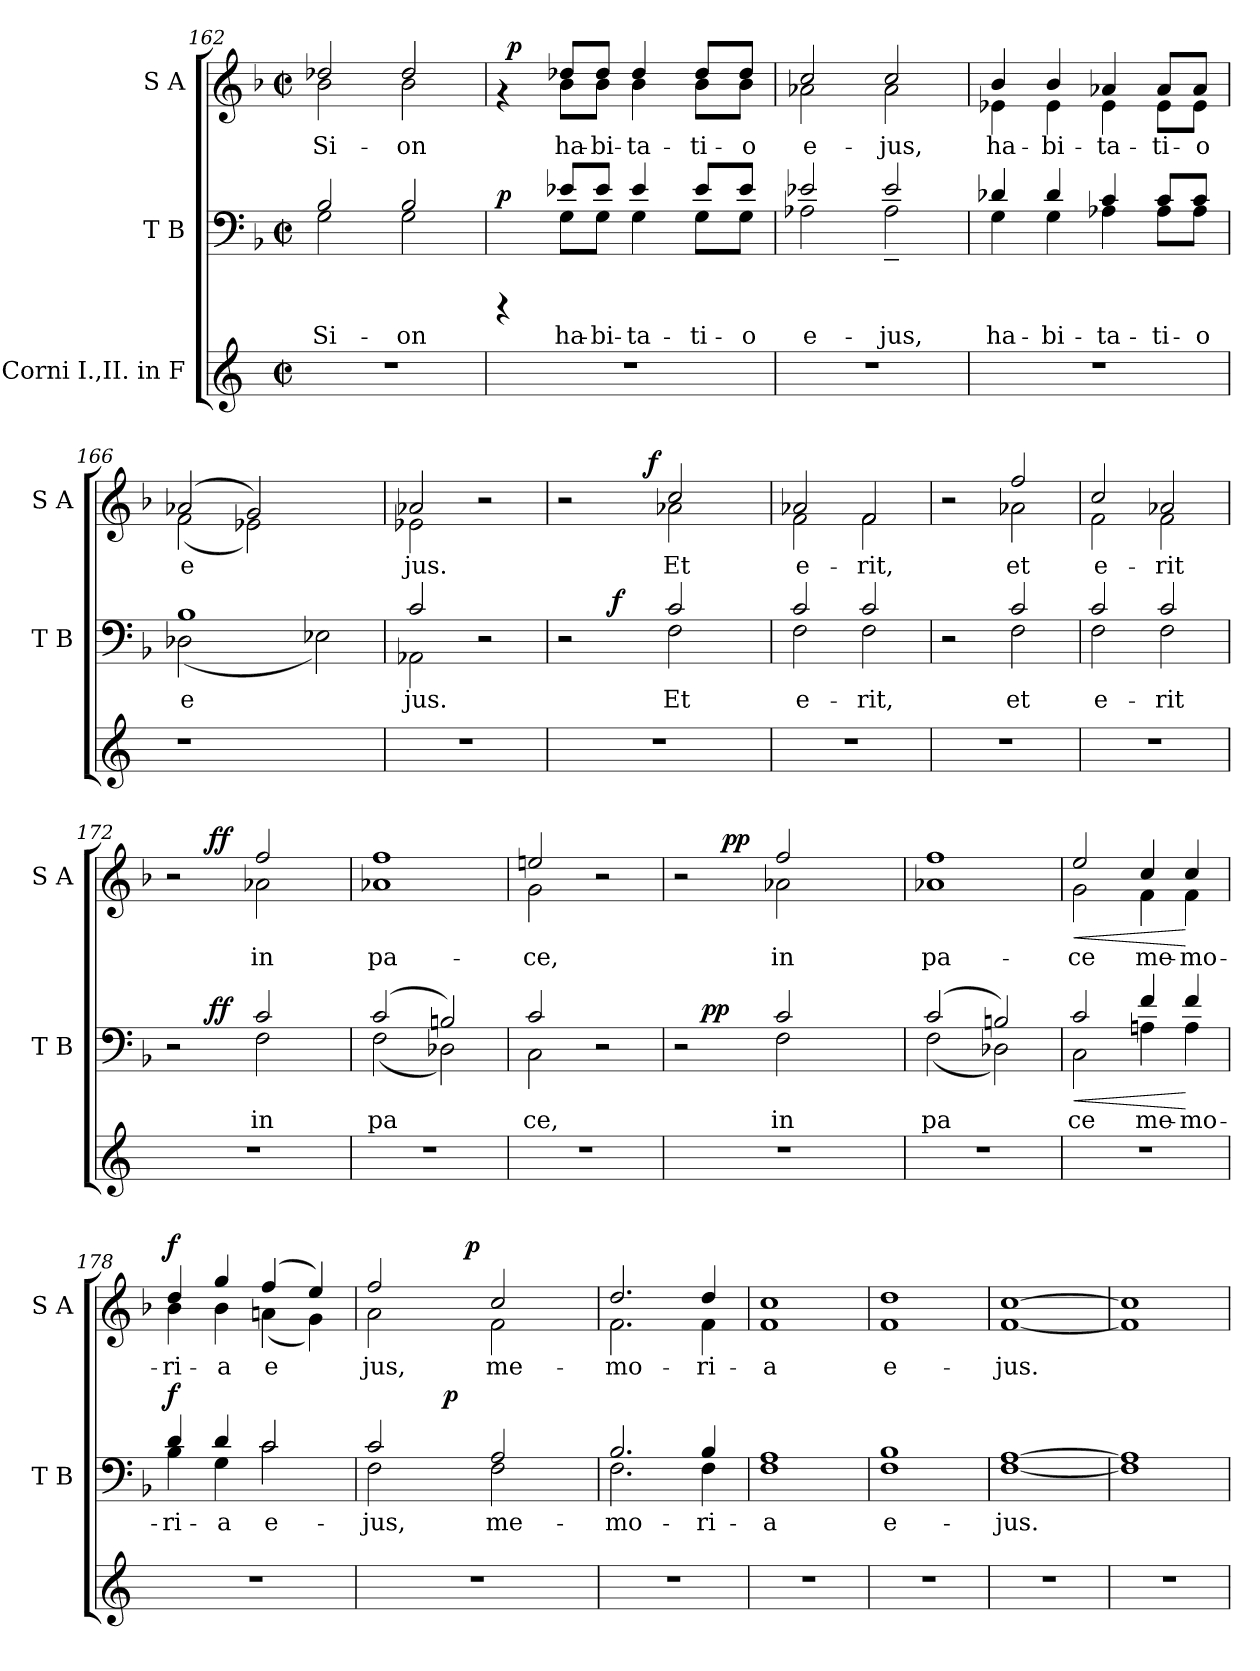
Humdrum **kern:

**kern	**kern	**text	**dynam	**kern	**text	**dynam
*part3	*part2	*part2	*part2	*part1	*part1	*part1
*staff3	*staff2	*staff2	*staff2	*staff1	*staff1	*staff1
*I"Corni I.,II.  in F	*I"T  B	*	*	*I"S  A	*	*
*	*I'T  B	*	*	*I'S  A	*	*
*clefG2	*clefF4	*	*	*clefG2	*	*
*ITrd-3c-5	*	*	*	*	*	*
*k[b-]	*k[b-]	*	*	*k[b-]	*	*
*F:	*F:	*	*	*F:	*	*
*M2/2	*M2/2	*	*	*M2/2	*	*
*met(c|)	*met(c|)	*	*	*met(c|)	*	*
=162	=162	=162	=162	=162	=162	=162
*	*^	*	*	*	*	*
!	!	!	!LO:LY:b:cj	!	!	!LO:LY:b:cj	!
*	*	*	*	*	*^	*	*
1r	2B-/	2G\	Si-	.	2dd-X/	2b-\	Si-	.
!	!	!	!LO:LY:b:cj	!	!	!	!LO:LY:b:cj	!
.	2B-/	2G\	-on	.	2dd-/	2b-\	-on	.
!!LO:PB:g=z
=163	=163	=163	=163	=163	=163	=163	=163	=163
!	!	!	!	!LO:DY:a	!	!	!	!
*	*	*	*	*	*	*^	*	*
1r	4rCCC	4ryy	.	p	4rf	4ryy	64ryy	.	.
!	!	!	!	!	!	!	!	!	!LO:DY:a
.	.	.	.	.	.	.	2ryy	.	p
!	!	!	!LO:LY:b:cj	!	!	!	!	!LO:LY:b:cj	!
.	8e-X/L	8G\L	ha-	.	8dd-X/L	8b-\L	.	ha-	.
!	!	!	!LO:LY:b:cj	!	!	!	!	!LO:LY:b:cj	!
.	8e-/J	8G\J	-bi-	.	8dd-/J	8b-\J	.	-bi-	.
!	!	!	!LO:LY:b:cj	!	!	!	!	!LO:LY:b:cj	!
.	4e-/	4G\	-ta-	.	4dd-/	4b-\	.	-ta-	.
.	.	.	.	.	.	.	4ryy	.	.
!	!	!	!LO:LY:b:cj	!	!	!	!	!LO:LY:b:cj	!
.	8e-/L	8G\L	-ti-	.	8dd-/L	8b-\L	.	-ti-	.
.	.	.	.	.	.	.	8...ryy	.	.
!	!	!	!LO:LY:b:cj	!	!	!	!	!LO:LY:b:cj	!
.	8e-/J	8G\J	-o	.	8dd-/J	8b-\J	.	-o	.
=164	=164	=164	=164	=164	=164	=164	=164	=164	=164
!	!	!	!LO:LY:b:cj	!	!	!	!	!LO:LY:b:cj	!
*	*	*	*	*	*	*v	*v	*	*
1r	2e-X/	2A-X\	e-	.	2cc/	2a-X\	e-	.
!	!	!	!LO:LY:b:cj	!	!	!	!LO:LY:b:cj	!
.	2e-/	2A-~>\	-jus,	.	2cc/	2a-\	-jus,	.
=165	=165	=165	=165	=165	=165	=165	=165	=165
!	!	!	!LO:LY:b:cj	!	!	!	!LO:LY:b:cj	!
1r	4d-X/	4G\	ha-	.	4b-/	4e-X\	ha-	.
!	!	!	!LO:LY:b:cj	!	!	!	!LO:LY:b:cj	!
.	4d-/	4G\	-bi-	.	4b-/	4e-\	-bi-	.
!	!	!	!LO:LY:b:cj	!	!	!	!LO:LY:b:cj	!
.	4c/	4A-X\	-ta-	.	4a-X/	4e-\	-ta-	.
!	!	!	!LO:LY:b:cj	!	!	!	!LO:LY:b:cj	!
.	8c/L	8A-\L	-ti-	.	8a-/L	8e-\L	-ti-	.
!	!	!	!LO:LY:b:cj	!	!	!	!LO:LY:b:cj	!
.	8c/J	8A-\J	-o	.	8a-/J	8e-\J	-o	.
=166	=166	=166	=166	=166	=166	=166	=166	=166
!	!	!	!LO:LY:b:cj	!	!	!	!LO:LY:b:cj	!
1r	1B-	(<2D-X\	e-	.	(>2a-X/	(<2f\	e-	.
!	!	!	!	!	!	!	!LO:LY:b:cj	!
.	.	1ryy	.	.	2g/)	2e-X\)	--	.
!	!	!	!LO:LY:b:cj	!	!	!	!	!
2ryy	2E-X\)	.	--	.	2ryy	2ryy	.	.
=167	=167	=167	=167	=167	=167	=167	=167	=167
!	!	!	!LO:LY:b:cj	!	!	!	!LO:LY:b:cj	!
1r	2c/	2AA-X\	-jus.	.	2a-X/	2e-X\	-jus.	.
.	2r	2ryy	.	.	2r	2ryy	.	.
=168	=168	=168	=168	=168	=168	=168	=168	=168
*	*	*^	*	*	*	*^	*	*
1r	2r	2ryy	4ryy	.	.	2r	2ryy	4..ryy	.	.
.	.	.	64ryy	.	.	.	.	.	.	.
!	!	!	!	!	!LO:DY:a	!	!	!	!	!
.	.	.	2ryy	.	f	.	.	.	.	.
!	!	!	!	!	!	!	!	!	!	!LO:DY:a
.	.	.	.	.	.	.	.	2ryy	.	f
!	!	!	!	!LO:LY:b:cj	!	!	!	!	!LO:LY:b:cj	!
.	2c/	2F\	.	Et	.	2cc/	2a-X\	.	Et	.
.	.	.	8...ryy	.	.	.	.	.	.	.
.	.	.	.	.	.	.	.	16ryy	.	.
=169	=169	=169	=169	=169	=169	=169	=169	=169	=169	=169
!	!	!	!	!LO:LY:b:cj	!	!	!	!	!LO:LY:b:cj	!
*	*	*v	*v	*	*	*	*	*	*	*
*	*	*	*	*	*	*v	*v	*	*
1r	2c/	2F\	e-	.	2a-X/	2f\	e-	.
!	!	!	!LO:LY:b:cj	!	!	!	!LO:LY:b:cj	!
.	2c/	2F\	-rit,	.	2f/	2f\	-rit,	.
!!LO:LB:g=z	!!
=170	=170	=170	=170	=170	=170	=170	=170	=170
1r	2r	2ryy	.	.	2r	2ryy	.	.
!	!	!	!LO:LY:b:cj	!	!	!	!LO:LY:b:cj	!
.	2c/	2F\	et	.	2ff/	2a-X\	et	.
=171	=171	=171	=171	=171	=171	=171	=171	=171
!	!	!	!LO:LY:b:cj	!	!	!	!LO:LY:b:cj	!
1r	2c/	2F\	e-	.	2cc/	2f\	e-	.
!	!	!	!LO:LY:b:cj	!	!	!	!LO:LY:b:cj	!
.	2c/	2F\	-rit	.	2a-X/	2f\	-rit	.
=172	=172	=172	=172	=172	=172	=172	=172	=172
*	*	*^	*	*	*	*^	*	*
1r	2r	2ryy	8...ryy	.	.	2r	2ryy	8...ryy	.	.
!	!	!	!	!	!LO:DY:a	!	!	!	!	!LO:DY:a
.	.	.	2ryy	.	ff	.	.	2ryy	.	ff
!	!	!	!	!LO:LY:b:cj	!	!	!	!	!LO:LY:b:cj	!
.	2c/	2F\	.	in	.	2ff/	2a-X\	.	in	.
.	.	.	4ryy	.	.	.	.	4ryy	.	.
.	.	.	64ryy	.	.	.	.	64ryy	.	.
=173	=173	=173	=173	=173	=173	=173	=173	=173	=173	=173
!	!	!	!	!LO:LY:b:cj	!	!	!	!	!LO:LY:b:cj	!
*	*	*v	*v	*	*	*	*	*	*	*
*	*	*	*	*	*v	*v	*v	*	*
1r	(>2c/	(<2F\	pa-	.	1ff 1a-X	pa-	.
!	!	!	!LO:LY:b:cj	!	!	!	!
.	2Bn/)	2D-X\)	--	.	.	.	.
=174	=174	=174	=174	=174	=174	=174	=174
!	!	!	!LO:LY:b:cj	!	!	!LO:LY:b:cj	!
*	*	*	*	*	*^	*	*
1r	2c/	2C\	-ce,	.	2een/	2g\	-ce,	.
.	2r	2ryy	.	.	2r	2ryy	.	.
=175	=175	=175	=175	=175	=175	=175	=175	=175
*	*	*^	*	*	*	*^	*	*
1r	2r	2ryy	16..ryy	.	.	2r	2ryy	8ryy	.	.
!	!	!	!	!	!LO:DY:a	!	!	!	!	!
.	.	.	2ryy	.	pp	.	.	.	.	.
.	.	.	.	.	.	.	.	32ryy	.	.
!	!	!	!	!	!	!	!	!	!	!LO:DY:a
.	.	.	.	.	.	.	.	2ryy	.	pp
!	!	!	!	!LO:LY:b:cj	!	!	!	!	!LO:LY:b:cj	!
.	2c/	2F\	.	in	.	2ff/	2a-X\	.	in	.
.	.	.	4ryy	.	.	.	.	.	.	.
.	.	.	.	.	.	.	.	4ryy	.	.
.	.	.	8ryy	.	.	.	.	.	.	.
.	.	.	.	.	.	.	.	16.ryy	.	.
.	.	.	64ryy	.	.	.	.	.	.	.
=176	=176	=176	=176	=176	=176	=176	=176	=176	=176	=176
!	!	!	!	!LO:LY:b:cj	!	!	!	!	!LO:LY:b:cj	!
*	*	*v	*v	*	*	*	*	*	*	*
*	*	*	*	*	*v	*v	*v	*	*
1r	(>2c/	(<2F\	pa-	.	1ff 1a-X	pa-	.
!	!	!	!LO:LY:b:cj	!	!	!	!
.	2Bn/)	2D-X\)	--	.	.	.	.
=177	=177	=177	=177	=177	=177	=177	=177
!	!	!	!LO:LY:b:cj	!LO:HP:b	!	!LO:LY:b:cj	!LO:HP:b
*	*	*	*	*	*^	*	*
1r	2c/	2C\	-ce	<	2ee/	2g\	-ce	<
!	!	!	!LO:LY:b:cj	!	!	!	!LO:LY:b:cj	!
.	4f/	4An\	me-	.	4cc/	4f\	me-	.
!	!	!	!LO:LY:b:cj	!	!	!	!LO:LY:b:cj	!
.	4f/	4A\	-mo-	[	4cc/	4f\	-mo-	[
!!LO:LB:g=z	!!
=178	=178	=178	=178	=178	=178	=178	=178	=178
!	!	!	!LO:LY:b:cj	!LO:DY:a	!	!	!LO:LY:b:cj	!LO:DY:a
1r	4d/	4B-\	-ri-	f	4dd/	4b-\	-ri-	f
!	!	!	!LO:LY:b:cj	!	!	!	!LO:LY:b:cj	!
.	4d/	4G\	-a	.	4gg/	4b-\	-a	.
!	!	!	!LO:LY:b:cj	!	!	!	!LO:LY:b:cj	!
.	2c/	2c\	e-	.	(>4ff/	(<4an\	e-	.
!	!	!	!	!	!	!	!LO:LY:b:cj	!
.	.	.	.	.	4ee/)	4g\)	--	.
=179	=179	=179	=179	=179	=179	=179	=179	=179
!	!	!	!LO:LY:b:cj	!	!	!	!LO:LY:b:cj	!
*	*	*^	*	*	*	*^	*	*
1r	2c/	2F\	4ryy	-jus,	.	2ff/	2a\	4ryy	-jus,	.
.	.	.	16..ryy	.	.	.	.	8ryy	.	.
!	!	!	!	!	!LO:DY:a	!	!	!	!	!
.	.	.	2ryy	.	p	.	.	.	.	.
.	.	.	.	.	.	.	.	32ryy	.	.
!	!	!	!	!	!	!	!	!	!	!LO:DY:a
.	.	.	.	.	.	.	.	2ryy	.	p
!	!	!	!	!LO:LY:b:cj	!	!	!	!	!LO:LY:b:cj	!
.	2A/	2F\	.	me-	.	2cc/	2f\	.	me-	.
.	.	.	8ryy	.	.	.	.	.	.	.
.	.	.	.	.	.	.	.	16.ryy	.	.
.	.	.	64ryy	.	.	.	.	.	.	.
=180	=180	=180	=180	=180	=180	=180	=180	=180	=180	=180
!	!	!	!	!LO:LY:b:cj	!	!	!	!	!LO:LY:b:cj	!
*	*	*v	*v	*	*	*	*	*	*	*
*	*	*	*	*	*	*v	*v	*	*
1r	2.B-/	2.F\	-mo-	.	2.dd/	2.f\	-mo-	.
!	!	!	!LO:LY:b:cj	!	!	!	!LO:LY:b:cj	!
.	4B-/	4F\	-ri-	.	4dd/	4f\	-ri-	.
=181	=181	=181	=181	=181	=181	=181	=181	=181
!	!	!	!LO:LY:b:cj	!	!	!	!LO:LY:b:cj	!
*	*v	*v	*	*	*	*	*	*
*	*	*	*	*v	*v	*	*
1r	1A 1F	-a	.	1cc 1f	-a	.
=182	=182	=182	=182	=182	=182	=182
!	!	!LO:LY:b:cj	!	!	!LO:LY:b:cj	!
1r	1B- 1F	e-	.	1f 1dd	e-	.
=183	=183	=183	=183	=183	=183	=183
!	!	!LO:LY:b:cj	!	!	!LO:LY:b:cj	!
1r	[>1A [<1F	-jus.	.	[>1cc [<1f	-jus.	.
=184	=184	=184	=184	=184	=184	=184
!	!	!LO:LY:b:cj	!	!	!LO:LY:b:cj	!
1r	1A] 1F]	.	.	1cc] 1f]	.	.
=!	=!	=!	=!	=!	=!	=!
*-	*-	*-	*-	*-	*-	*-
